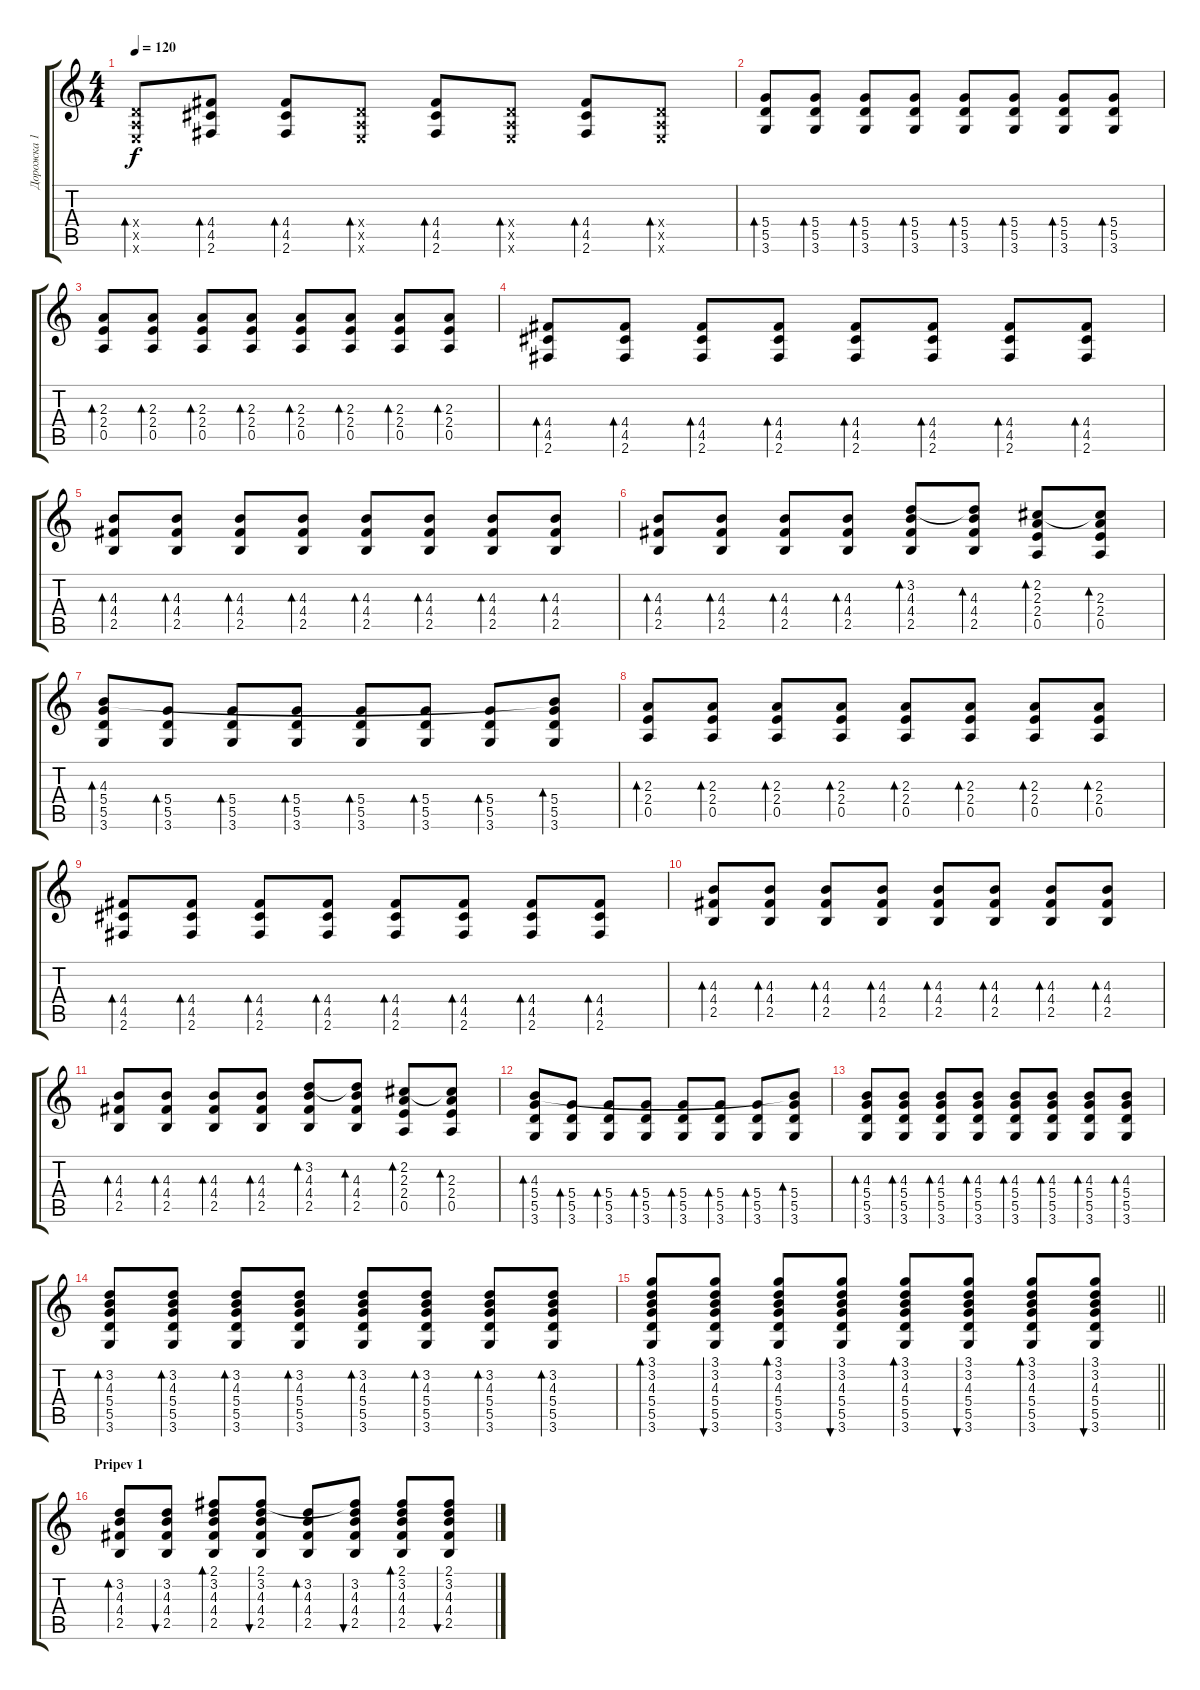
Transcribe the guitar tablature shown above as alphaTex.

\track ("Дорожка 1" "Дорожка 1") {instrument acousticguitarsteel}
\staff {score tabs}
\tuning (E4 B3 G3 D3 A2 E2) {hide}
\ts (4 4)
\tempo 120
\clef g2
\ks c
(0.4{x} 0.5{x} 0.6{x}).8{bd 60 dy f} (4.4 4.5 2.6).8{bd 60} (4.4 4.5 2.6).8{bd 60} (0.4{x} 0.5{x} 0.6{x}).8{bd 60} (4.4 4.5 2.6).8{bd 60} (0.4{x} 0.5{x} 0.6{x}).8{bd 60} (4.4 4.5 2.6).8{bd 60} (0.4{x} 0.5{x} 0.6{x}).8{bd 60} |
(5.4 5.5 3.6).8{bd 60} (5.4 5.5 3.6).8{bd 60} (5.4 5.5 3.6).8{bd 60} (5.4 5.5 3.6).8{bd 60} (5.4 5.5 3.6).8{bd 60} (5.4 5.5 3.6).8{bd 60} (5.4 5.5 3.6).8{bd 60} (5.4 5.5 3.6).8{bd 60} |
(2.3 2.4 0.5).8{bd 60} (2.3 2.4 0.5).8{bd 60} (2.3 2.4 0.5).8{bd 60} (2.3 2.4 0.5).8{bd 60} (2.3 2.4 0.5).8{bd 60} (2.3 2.4 0.5).8{bd 60} (2.3 2.4 0.5).8{bd 60} (2.3 2.4 0.5).8{bd 60} |
(4.4 4.5 2.6).8{bd 60} (4.4 4.5 2.6).8{bd 60} (4.4 4.5 2.6).8{bd 60} (4.4 4.5 2.6).8{bd 60} (4.4 4.5 2.6).8{bd 60} (4.4 4.5 2.6).8{bd 60} (4.4 4.5 2.6).8{bd 60} (4.4 4.5 2.6).8{bd 60} |
(4.3 4.4 2.5).8{bd 60} (4.3 4.4 2.5).8{bd 60} (4.3 4.4 2.5).8{bd 60} (4.3 4.4 2.5).8{bd 60} (4.3 4.4 2.5).8{bd 60} (4.3 4.4 2.5).8{bd 60} (4.3 4.4 2.5).8{bd 60} (4.3 4.4 2.5).8{bd 60} |
(4.3 4.4 2.5).8{bd 60} (4.3 4.4 2.5).8{bd 60} (4.3 4.4 2.5).8{bd 60} (4.3 4.4 2.5).8{bd 60} (3.2 4.3 4.4 2.5).8{bd 60} (3.2{t} 4.3 4.4 2.5).8{bd 60} (2.2 2.3 2.4 0.5).8{bd 60} (2.2{t} 2.3 2.4 0.5).8{bd 60} |
(4.3 5.4 5.5 3.6).8{bd 60} (5.4 5.5 3.6).8{bd 60} (5.4 5.5 3.6).8{bd 60} (5.4 5.5 3.6).8{bd 60} (5.4 5.5 3.6).8{bd 60} (5.4 5.5 3.6).8{bd 60} (5.4 5.5 3.6).8{bd 60} (4.3{t} 5.4 5.5 3.6).8{bd 60} |
(2.3 2.4 0.5).8{bd 60} (2.3 2.4 0.5).8{bd 60} (2.3 2.4 0.5).8{bd 60} (2.3 2.4 0.5).8{bd 60} (2.3 2.4 0.5).8{bd 60} (2.3 2.4 0.5).8{bd 60} (2.3 2.4 0.5).8{bd 60} (2.3 2.4 0.5).8{bd 60} |
(4.4 4.5 2.6).8{bd 60} (4.4 4.5 2.6).8{bd 60} (4.4 4.5 2.6).8{bd 60} (4.4 4.5 2.6).8{bd 60} (4.4 4.5 2.6).8{bd 60} (4.4 4.5 2.6).8{bd 60} (4.4 4.5 2.6).8{bd 60} (4.4 4.5 2.6).8{bd 60} |
(4.3 4.4 2.5).8{bd 60} (4.3 4.4 2.5).8{bd 60} (4.3 4.4 2.5).8{bd 60} (4.3 4.4 2.5).8{bd 60} (4.3 4.4 2.5).8{bd 60} (4.3 4.4 2.5).8{bd 60} (4.3 4.4 2.5).8{bd 60} (4.3 4.4 2.5).8{bd 60} |
(4.3 4.4 2.5).8{bd 60} (4.3 4.4 2.5).8{bd 60} (4.3 4.4 2.5).8{bd 60} (4.3 4.4 2.5).8{bd 60} (3.2 4.3 4.4 2.5).8{bd 60} (3.2{t} 4.3 4.4 2.5).8{bd 60} (2.2 2.3 2.4 0.5).8{bd 60} (2.2{t} 2.3 2.4 0.5).8{bd 60} |
(4.3 5.4 5.5 3.6).8{bd 60} (5.4 5.5 3.6).8{bd 60} (5.4 5.5 3.6).8{bd 60} (5.4 5.5 3.6).8{bd 60} (5.4 5.5 3.6).8{bd 60} (5.4 5.5 3.6).8{bd 60} (5.4 5.5 3.6).8{bd 60} (4.3{t} 5.4 5.5 3.6).8{bd 60} |
(4.3 5.4 5.5 3.6).8{bd 60} (4.3 5.4 5.5 3.6).8{bd 60} (4.3 5.4 5.5 3.6).8{bd 60} (4.3 5.4 5.5 3.6).8{bd 60} (4.3 5.4 5.5 3.6).8{bd 60} (4.3 5.4 5.5 3.6).8{bd 60} (4.3 5.4 5.5 3.6).8{bd 60} (4.3 5.4 5.5 3.6).8{bd 60} |
(3.2 4.3 5.4 5.5 3.6).8{bd 60} (3.2 4.3 5.4 5.5 3.6).8{bd 60} (3.2 4.3 5.4 5.5 3.6).8{bd 60} (3.2 4.3 5.4 5.5 3.6).8{bd 60} (3.2 4.3 5.4 5.5 3.6).8{bd 60} (3.2 4.3 5.4 5.5 3.6).8{bd 60} (3.2 4.3 5.4 5.5 3.6).8{bd 60} (3.2 4.3 5.4 5.5 3.6).8{bd 60} |
\barLineRight lightlight
(3.1 3.2 4.3 5.4 5.5 3.6).8{bd 60} (3.1 3.2 4.3 5.4 5.5 3.6).8{bu 60} (3.1 3.2 4.3 5.4 5.5 3.6).8{bd 60} (3.1 3.2 4.3 5.4 5.5 3.6).8{bu 60} (3.1 3.2 4.3 5.4 5.5 3.6).8{bd 60} (3.1 3.2 4.3 5.4 5.5 3.6).8{bu 60} (3.1 3.2 4.3 5.4 5.5 3.6).8{bd 60} (3.1 3.2 4.3 5.4 5.5 3.6).8{bu 60} |
\section ("" "Pripev 1")
(3.2 4.3 4.4 2.5).8{bd 60} (3.2 4.3 4.4 2.5).8{bu 60} (2.1 3.2 4.3 4.4 2.5).8{bd 60} (2.1 3.2 4.3 4.4 2.5).8{bu 60} (3.2 4.3 4.4 2.5).8{bd 60} (2.1{t} 3.2 4.3 4.4 2.5).8{bu 60} (2.1 3.2 4.3 4.4 2.5).8{bd 60} (2.1 3.2 4.3 4.4 2.5).8{bu 60}
